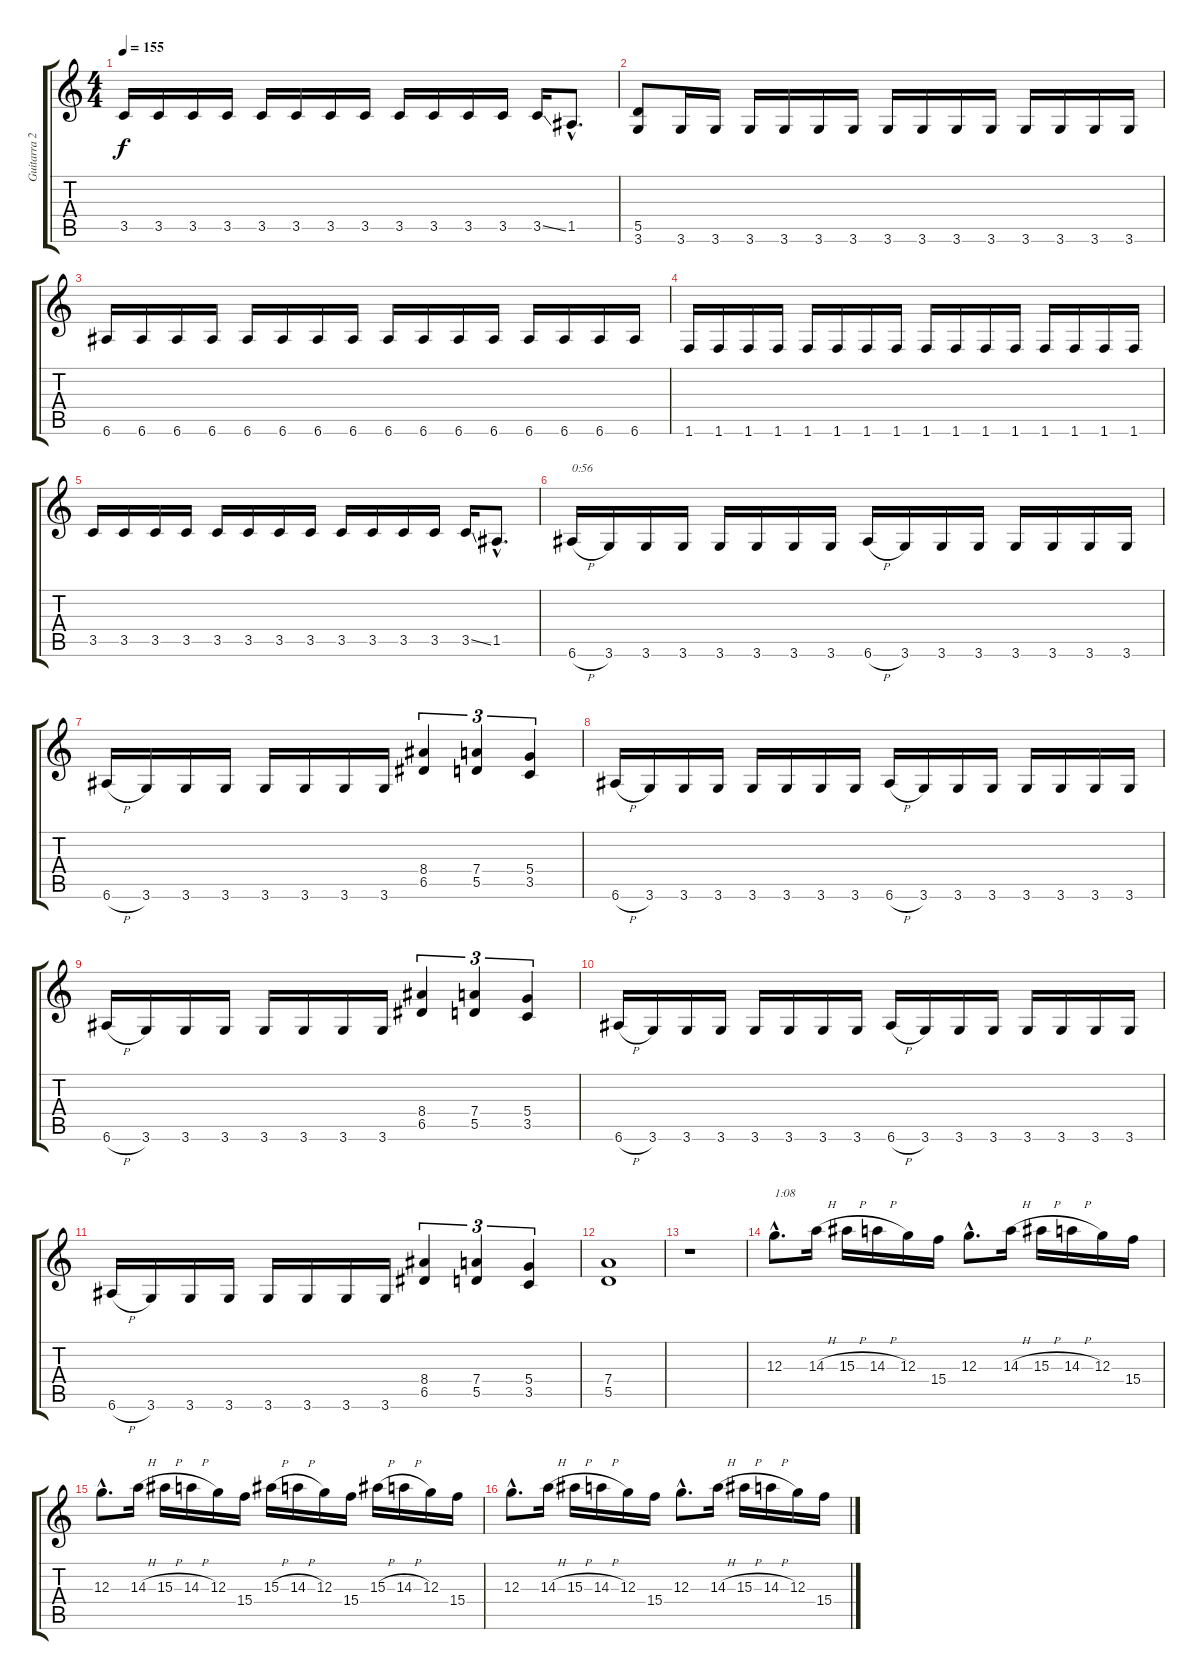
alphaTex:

\track ("Guitarra 2" "Guitarra 2") {instrument distortionguitar}
\staff {score tabs}
\tuning (E4 B3 G3 D3 A2 E2) {hide}
\ts (4 4)
\tempo 155
\clef g2
\ks c
3.5.16{dy f} 3.5.16 3.5.16 3.5.16 3.5.16 3.5.16 3.5.16 3.5.16 3.5.16 3.5.16 3.5.16 3.5.16 3.5{ss}.16 1.5{hac}.8{d} |
(5.5 3.6).8 3.6.16 3.6.16 3.6.16 3.6.16 3.6.16 3.6.16 3.6.16 3.6.16 3.6.16 3.6.16 3.6.16 3.6.16 3.6.16 3.6.16 |
6.6.16 6.6.16 6.6.16 6.6.16 6.6.16 6.6.16 6.6.16 6.6.16 6.6.16 6.6.16 6.6.16 6.6.16 6.6.16 6.6.16 6.6.16 6.6.16 |
1.6.16 1.6.16 1.6.16 1.6.16 1.6.16 1.6.16 1.6.16 1.6.16 1.6.16 1.6.16 1.6.16 1.6.16 1.6.16 1.6.16 1.6.16 1.6.16 |
3.5.16 3.5.16 3.5.16 3.5.16 3.5.16 3.5.16 3.5.16 3.5.16 3.5.16 3.5.16 3.5.16 3.5.16 3.5{ss}.16 1.5{hac}.8{d} |
6.6{h}.16{txt "0:56"} 3.6.16 3.6.16 3.6.16 3.6.16 3.6.16 3.6.16 3.6.16 6.6{h}.16 3.6.16 3.6.16 3.6.16 3.6.16 3.6.16 3.6.16 3.6.16 |
6.6{h}.16 3.6.16 3.6.16 3.6.16 3.6.16 3.6.16 3.6.16 3.6.16 (8.4 6.5).4{tu (3 2)} (7.4 5.5).4{tu (3 2)} (5.4 3.5).4{tu (3 2)} |
6.6{h}.16 3.6.16 3.6.16 3.6.16 3.6.16 3.6.16 3.6.16 3.6.16 6.6{h}.16 3.6.16 3.6.16 3.6.16 3.6.16 3.6.16 3.6.16 3.6.16 |
6.6{h}.16 3.6.16 3.6.16 3.6.16 3.6.16 3.6.16 3.6.16 3.6.16 (8.4 6.5).4{tu (3 2)} (7.4 5.5).4{tu (3 2)} (5.4 3.5).4{tu (3 2)} |
6.6{h}.16 3.6.16 3.6.16 3.6.16 3.6.16 3.6.16 3.6.16 3.6.16 6.6{h}.16 3.6.16 3.6.16 3.6.16 3.6.16 3.6.16 3.6.16 3.6.16 |
6.6{h}.16 3.6.16 3.6.16 3.6.16 3.6.16 3.6.16 3.6.16 3.6.16 (8.4 6.5).4{tu (3 2)} (7.4 5.5).4{tu (3 2)} (5.4 3.5).4{tu (3 2)} |
(7.4 5.5).1 |
r.1 |
12.3{hac}.8{d txt "1:08"} 14.3{h}.16 15.3{h}.16 14.3{h}.16 12.3.16 15.4.16 12.3{hac}.8{d} 14.3{h}.16 15.3{h}.16 14.3{h}.16 12.3.16 15.4.16 |
12.3{hac}.8{d} 14.3{h}.16 15.3{h}.16 14.3{h}.16 12.3.16 15.4.16 15.3{h}.16 14.3{h}.16 12.3.16 15.4.16 15.3{h}.16 14.3{h}.16 12.3.16 15.4.16 |
12.3{hac}.8{d} 14.3{h}.16 15.3{h}.16 14.3{h}.16 12.3.16 15.4.16 12.3{hac}.8{d} 14.3{h}.16 15.3{h}.16 14.3{h}.16 12.3.16 15.4.16
